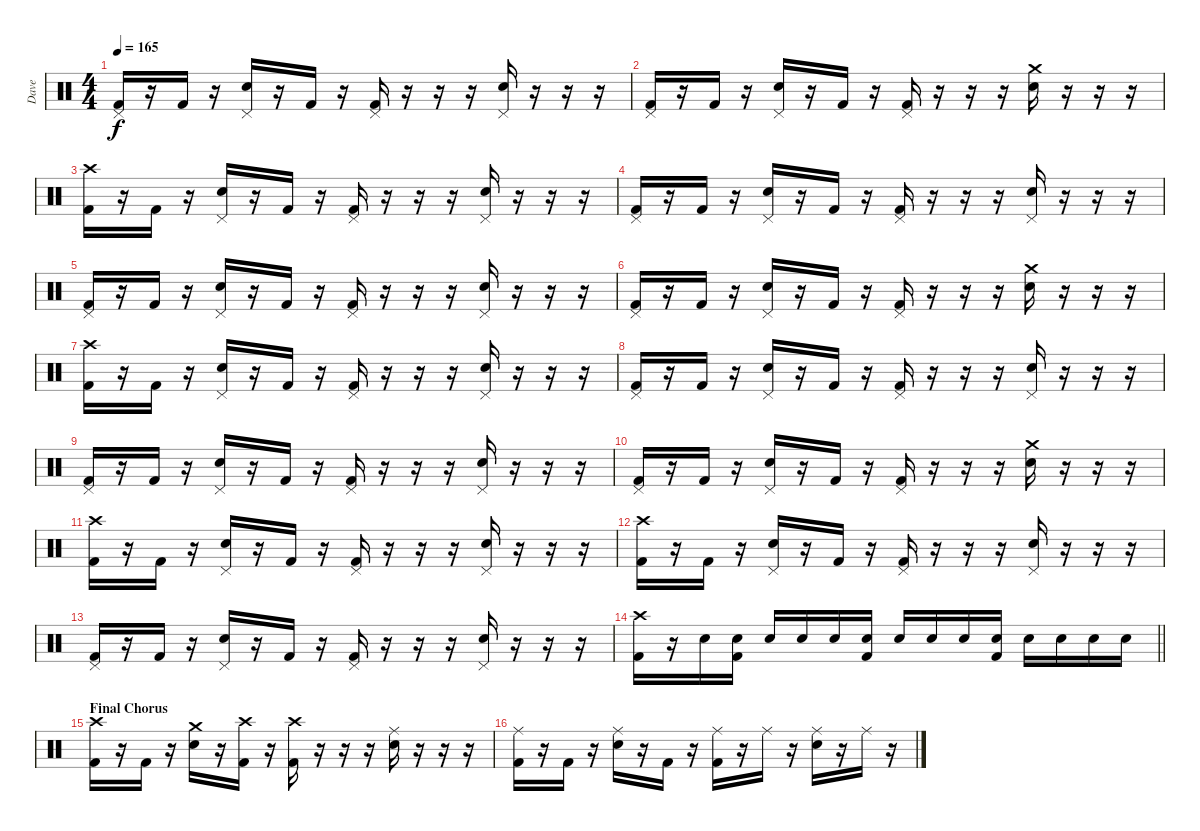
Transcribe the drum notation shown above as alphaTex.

\track ("Dave" "Dave") {instrument percussion}
\staff {score}
\articulation defaults
\ts (4 4)
\tempo 165
\clef neutral
\ks c
("Pedal Hi-Hat (hit)" "Kick (hit) 2").16{dy f} r.16 "Kick (hit) 2".16 r.16 ("Pedal Hi-Hat (hit)" "Electric Snare (hit)").16 r.16 "Kick (hit) 2".16 r.16 ("Pedal Hi-Hat (hit)" "Kick (hit) 2").16 r.16 r.16 r.16 ("Pedal Hi-Hat (hit)" "Electric Snare (hit)").16 r.16 r.16 r.16 |
("Pedal Hi-Hat (hit)" "Kick (hit) 2").16 r.16 "Kick (hit) 2".16 r.16 ("Pedal Hi-Hat (hit)" "Electric Snare (hit)").16 r.16 "Kick (hit) 2".16 r.16 ("Pedal Hi-Hat (hit)" "Kick (hit) 2").16 r.16 r.16 r.16 ("Crash medium (hit)" "Electric Snare (hit)").16 r.16 r.16 r.16 |
("Crash high (hit)" "Kick (hit) 2").16 r.16 "Kick (hit) 2".16 r.16 ("Pedal Hi-Hat (hit)" "Electric Snare (hit)").16 r.16 "Kick (hit) 2".16 r.16 ("Pedal Hi-Hat (hit)" "Kick (hit) 2").16 r.16 r.16 r.16 ("Pedal Hi-Hat (hit)" "Electric Snare (hit)").16 r.16 r.16 r.16 |
("Pedal Hi-Hat (hit)" "Kick (hit) 2").16 r.16 "Kick (hit) 2".16 r.16 ("Pedal Hi-Hat (hit)" "Electric Snare (hit)").16 r.16 "Kick (hit) 2".16 r.16 ("Pedal Hi-Hat (hit)" "Kick (hit) 2").16 r.16 r.16 r.16 ("Pedal Hi-Hat (hit)" "Electric Snare (hit)").16 r.16 r.16 r.16 |
("Pedal Hi-Hat (hit)" "Kick (hit) 2").16 r.16 "Kick (hit) 2".16 r.16 ("Pedal Hi-Hat (hit)" "Electric Snare (hit)").16 r.16 "Kick (hit) 2".16 r.16 ("Pedal Hi-Hat (hit)" "Kick (hit) 2").16 r.16 r.16 r.16 ("Pedal Hi-Hat (hit)" "Electric Snare (hit)").16 r.16 r.16 r.16 |
("Pedal Hi-Hat (hit)" "Kick (hit) 2").16 r.16 "Kick (hit) 2".16 r.16 ("Pedal Hi-Hat (hit)" "Electric Snare (hit)").16 r.16 "Kick (hit) 2".16 r.16 ("Pedal Hi-Hat (hit)" "Kick (hit) 2").16 r.16 r.16 r.16 ("Crash medium (hit)" "Electric Snare (hit)").16 r.16 r.16 r.16 |
("Crash high (hit)" "Kick (hit) 2").16 r.16 "Kick (hit) 2".16 r.16 ("Pedal Hi-Hat (hit)" "Electric Snare (hit)").16 r.16 "Kick (hit) 2".16 r.16 ("Pedal Hi-Hat (hit)" "Kick (hit) 2").16 r.16 r.16 r.16 ("Pedal Hi-Hat (hit)" "Electric Snare (hit)").16 r.16 r.16 r.16 |
("Pedal Hi-Hat (hit)" "Kick (hit) 2").16 r.16 "Kick (hit) 2".16 r.16 ("Pedal Hi-Hat (hit)" "Electric Snare (hit)").16 r.16 "Kick (hit) 2".16 r.16 ("Pedal Hi-Hat (hit)" "Kick (hit) 2").16 r.16 r.16 r.16 ("Pedal Hi-Hat (hit)" "Electric Snare (hit)").16 r.16 r.16 r.16 |
("Pedal Hi-Hat (hit)" "Kick (hit) 2").16 r.16 "Kick (hit) 2".16 r.16 ("Pedal Hi-Hat (hit)" "Electric Snare (hit)").16 r.16 "Kick (hit) 2".16 r.16 ("Pedal Hi-Hat (hit)" "Kick (hit) 2").16 r.16 r.16 r.16 ("Pedal Hi-Hat (hit)" "Electric Snare (hit)").16 r.16 r.16 r.16 |
("Pedal Hi-Hat (hit)" "Kick (hit) 2").16 r.16 "Kick (hit) 2".16 r.16 ("Pedal Hi-Hat (hit)" "Electric Snare (hit)").16 r.16 "Kick (hit) 2".16 r.16 ("Pedal Hi-Hat (hit)" "Kick (hit) 2").16 r.16 r.16 r.16 ("Crash medium (hit)" "Electric Snare (hit)").16 r.16 r.16 r.16 |
("Crash high (hit)" "Kick (hit) 2").16 r.16 "Kick (hit) 2".16 r.16 ("Pedal Hi-Hat (hit)" "Electric Snare (hit)").16 r.16 "Kick (hit) 2".16 r.16 ("Pedal Hi-Hat (hit)" "Kick (hit) 2").16 r.16 r.16 r.16 ("Pedal Hi-Hat (hit)" "Electric Snare (hit)").16 r.16 r.16 r.16 |
("Crash high (hit)" "Kick (hit) 2").16 r.16 "Kick (hit) 2".16 r.16 ("Pedal Hi-Hat (hit)" "Electric Snare (hit)").16 r.16 "Kick (hit) 2".16 r.16 ("Pedal Hi-Hat (hit)" "Kick (hit) 2").16 r.16 r.16 r.16 ("Pedal Hi-Hat (hit)" "Electric Snare (hit)").16 r.16 r.16 r.16 |
("Pedal Hi-Hat (hit)" "Kick (hit) 2").16 r.16 "Kick (hit) 2".16 r.16 ("Pedal Hi-Hat (hit)" "Electric Snare (hit)").16 r.16 "Kick (hit) 2".16 r.16 ("Pedal Hi-Hat (hit)" "Kick (hit) 2").16 r.16 r.16 r.16 ("Pedal Hi-Hat (hit)" "Electric Snare (hit)").16 r.16 r.16 r.16 |
\barLineRight lightlight
("Crash high (hit)" "Kick (hit) 2").16 r.16 "Electric Snare (hit)".16 ("Electric Snare (hit)" "Kick (hit) 2").16 "Electric Snare (hit)".16 "Electric Snare (hit)".16 "Electric Snare (hit)".16 ("Electric Snare (hit)" "Kick (hit) 2").16 "Electric Snare (hit)".16 "Electric Snare (hit)".16 "Electric Snare (hit)".16 ("Electric Snare (hit)" "Kick (hit) 2").16 "Electric Snare (hit)".16 "Electric Snare (hit)".16 "Electric Snare (hit)".16 "Electric Snare (hit)".16 |
\section ("" "Final Chorus")
("Crash high (hit)" "Kick (hit) 2").16 r.16 "Kick (hit) 2".16 r.16 ("Crash medium (hit)" "Electric Snare (hit)").16 r.16 ("Crash high (hit)" "Kick (hit) 2").16 r.16 ("Crash high (hit)" "Kick (hit) 2").16 r.16 r.16 r.16 ("Ride (middle)" "Electric Snare (hit)").16 r.16 r.16 r.16 |
("Ride (middle)" "Kick (hit) 2").16 r.16 "Kick (hit) 2".16 r.16 ("Ride (middle)" "Electric Snare (hit)").16 r.16 "Kick (hit) 2".16 r.16 ("Ride (middle)" "Kick (hit) 2").16 r.16 "Ride (middle)".16 r.16 ("Ride (middle)" "Electric Snare (hit)").16 r.16 "Ride (middle)".16 r.16
